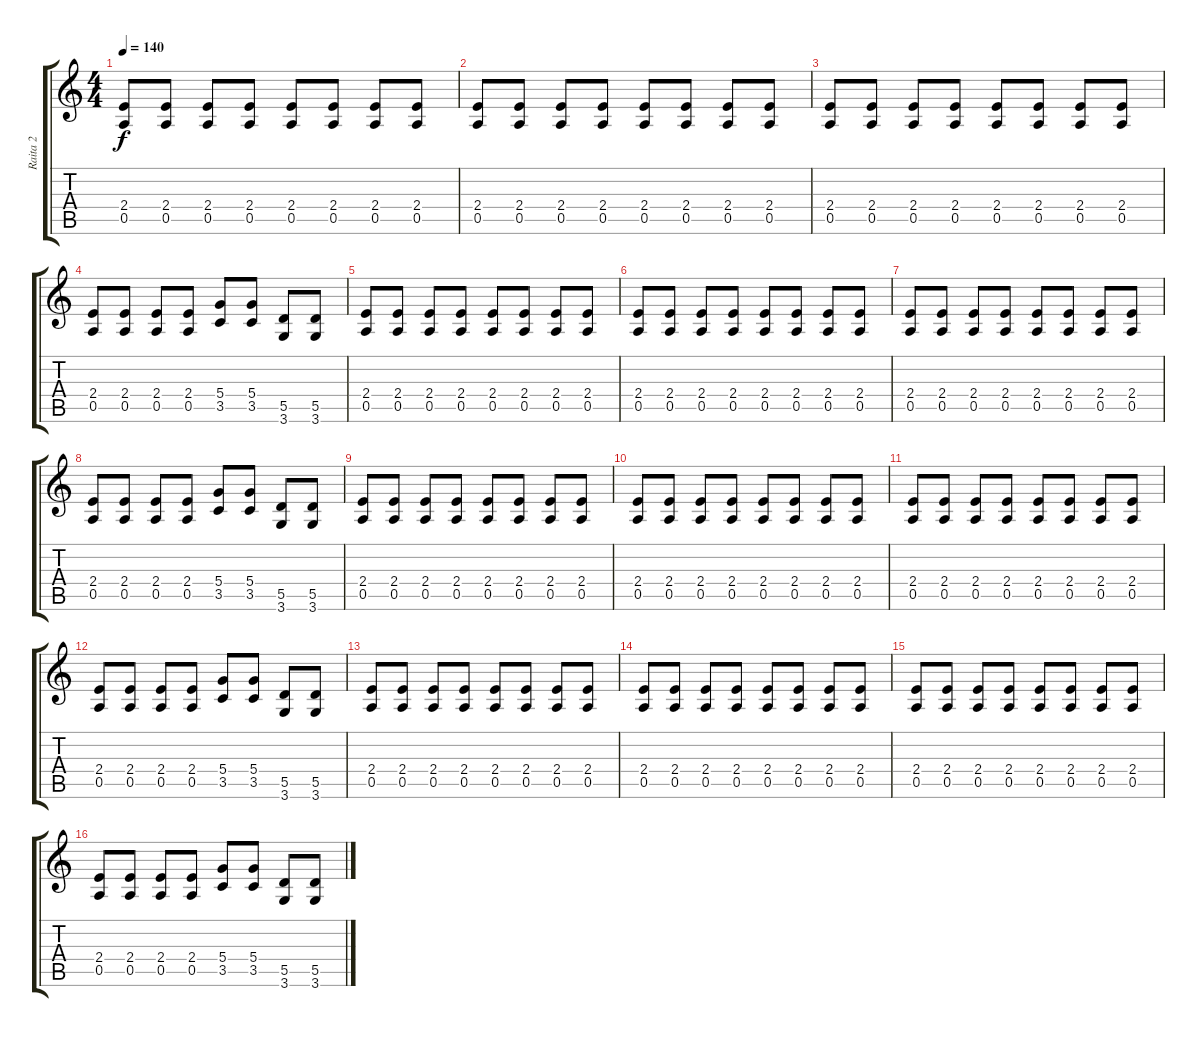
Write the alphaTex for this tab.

\track ("Raita 2" "Raita 2") {instrument distortionguitar}
\staff {score tabs}
\tuning (E4 B3 G3 D3 A2 E2) {hide}
\ts (4 4)
\tempo 140
\clef g2
\ks c
(2.4 0.5).8{dy f} (2.4 0.5).8 (2.4 0.5).8 (2.4 0.5).8 (2.4 0.5).8 (2.4 0.5).8 (2.4 0.5).8 (2.4 0.5).8 |
(2.4 0.5).8 (2.4 0.5).8 (2.4 0.5).8 (2.4 0.5).8 (2.4 0.5).8 (2.4 0.5).8 (2.4 0.5).8 (2.4 0.5).8 |
(2.4 0.5).8 (2.4 0.5).8 (2.4 0.5).8 (2.4 0.5).8 (2.4 0.5).8 (2.4 0.5).8 (2.4 0.5).8 (2.4 0.5).8 |
(2.4 0.5).8 (2.4 0.5).8 (2.4 0.5).8 (2.4 0.5).8 (5.4 3.5).8 (5.4 3.5).8 (5.5 3.6).8 (5.5 3.6).8 |
(2.4 0.5).8 (2.4 0.5).8 (2.4 0.5).8 (2.4 0.5).8 (2.4 0.5).8 (2.4 0.5).8 (2.4 0.5).8 (2.4 0.5).8 |
(2.4 0.5).8 (2.4 0.5).8 (2.4 0.5).8 (2.4 0.5).8 (2.4 0.5).8 (2.4 0.5).8 (2.4 0.5).8 (2.4 0.5).8 |
(2.4 0.5).8 (2.4 0.5).8 (2.4 0.5).8 (2.4 0.5).8 (2.4 0.5).8 (2.4 0.5).8 (2.4 0.5).8 (2.4 0.5).8 |
(2.4 0.5).8 (2.4 0.5).8 (2.4 0.5).8 (2.4 0.5).8 (5.4 3.5).8 (5.4 3.5).8 (5.5 3.6).8 (5.5 3.6).8 |
(2.4 0.5).8 (2.4 0.5).8 (2.4 0.5).8 (2.4 0.5).8 (2.4 0.5).8 (2.4 0.5).8 (2.4 0.5).8 (2.4 0.5).8 |
(2.4 0.5).8 (2.4 0.5).8 (2.4 0.5).8 (2.4 0.5).8 (2.4 0.5).8 (2.4 0.5).8 (2.4 0.5).8 (2.4 0.5).8 |
(2.4 0.5).8 (2.4 0.5).8 (2.4 0.5).8 (2.4 0.5).8 (2.4 0.5).8 (2.4 0.5).8 (2.4 0.5).8 (2.4 0.5).8 |
(2.4 0.5).8 (2.4 0.5).8 (2.4 0.5).8 (2.4 0.5).8 (5.4 3.5).8 (5.4 3.5).8 (5.5 3.6).8 (5.5 3.6).8 |
(2.4 0.5).8 (2.4 0.5).8 (2.4 0.5).8 (2.4 0.5).8 (2.4 0.5).8 (2.4 0.5).8 (2.4 0.5).8 (2.4 0.5).8 |
(2.4 0.5).8 (2.4 0.5).8 (2.4 0.5).8 (2.4 0.5).8 (2.4 0.5).8 (2.4 0.5).8 (2.4 0.5).8 (2.4 0.5).8 |
(2.4 0.5).8 (2.4 0.5).8 (2.4 0.5).8 (2.4 0.5).8 (2.4 0.5).8 (2.4 0.5).8 (2.4 0.5).8 (2.4 0.5).8 |
(2.4 0.5).8 (2.4 0.5).8 (2.4 0.5).8 (2.4 0.5).8 (5.4 3.5).8 (5.4 3.5).8 (5.5 3.6).8 (5.5 3.6).8
